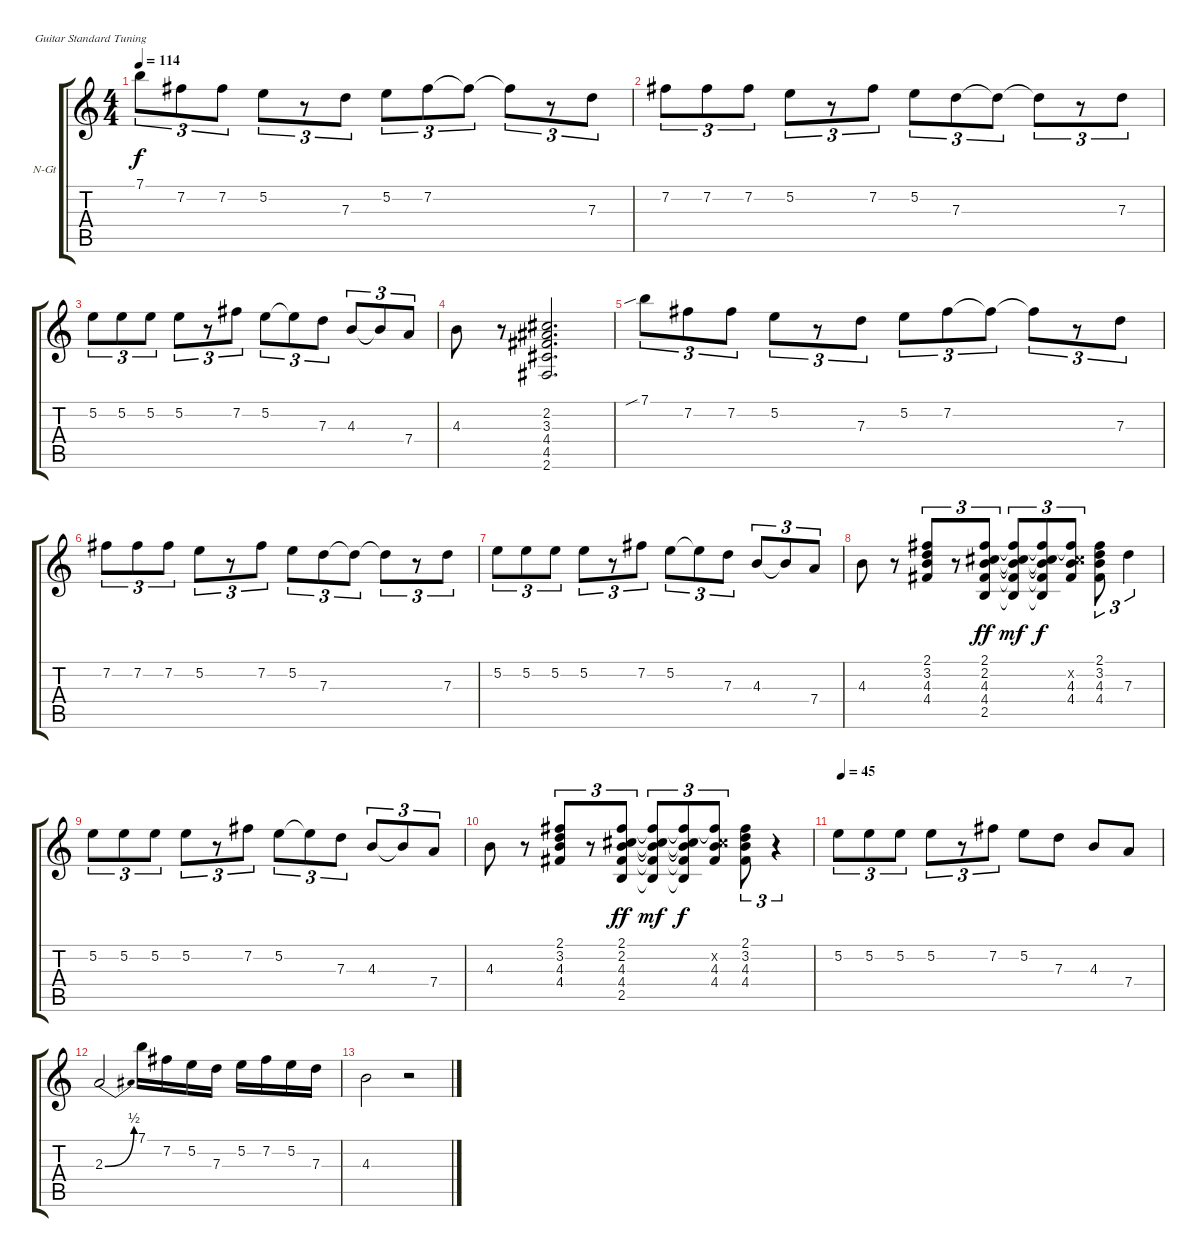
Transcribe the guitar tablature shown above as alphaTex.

\defaultSystemsLayout 4
\bracketExtendMode groupsimilarinstruments
\firstSystemTrackNameOrientation horizontal
\otherSystemsTrackNameOrientation horizontal
\track ("Nylon Guitar" "N-Gt") {instrument acousticguitarnylon}
\staff {score tabs}
\tuning (E4 B3 G3 D3 A2 E2)
\ts (4 4)
\tempo 114
\clef g2
\ks c
7.1.8{tu (3 2) dy f} 7.2.8{tu (3 2)} 7.2.8{tu (3 2)} 5.2.8{tu (3 2)} r.8{tu (3 2)} 7.3.8{tu (3 2)} 5.2.8{tu (3 2)} 7.2.8{tu (3 2)} 7.2{t}.8{tu (3 2)} 7.2{t}.8{tu (3 2)} r.8{tu (3 2)} 7.3.8{tu (3 2)} |
7.2.8{tu (3 2)} 7.2.8{tu (3 2)} 7.2.8{tu (3 2)} 5.2.8{tu (3 2)} r.8{tu (3 2)} 7.2.8{tu (3 2)} 5.2.8{tu (3 2)} 7.3.8{tu (3 2)} 7.3{t}.8{tu (3 2)} 7.3{t}.8{tu (3 2)} r.8{tu (3 2)} 7.3.8{tu (3 2)} |
5.2.8{tu (3 2)} 5.2.8{tu (3 2)} 5.2.8{tu (3 2)} 5.2.8{tu (3 2)} r.8{tu (3 2)} 7.2.8{tu (3 2)} 5.2.8{tu (3 2)} 5.2{t}.8{tu (3 2)} 7.3.8{tu (3 2)} 4.3.8{tu (3 2)} 4.3{t}.8{tu (3 2)} 7.4.8{tu (3 2)} |
4.3.8 r.8 (2.2 3.3 4.4 4.5 2.6).2{d} |
7.1{sib}.8{tu (3 2)} 7.2.8{tu (3 2)} 7.2.8{tu (3 2)} 5.2.8{tu (3 2)} r.8{tu (3 2)} 7.3.8{tu (3 2)} 5.2.8{tu (3 2)} 7.2.8{tu (3 2)} 7.2{t}.8{tu (3 2)} 7.2{t}.8{tu (3 2)} r.8{tu (3 2)} 7.3.8{tu (3 2)} |
7.2.8{tu (3 2)} 7.2.8{tu (3 2)} 7.2.8{tu (3 2)} 5.2.8{tu (3 2)} r.8{tu (3 2)} 7.2.8{tu (3 2)} 5.2.8{tu (3 2)} 7.3.8{tu (3 2)} 7.3{t}.8{tu (3 2)} 7.3{t}.8{tu (3 2)} r.8{tu (3 2)} 7.3.8{tu (3 2)} |
5.2.8{tu (3 2)} 5.2.8{tu (3 2)} 5.2.8{tu (3 2)} 5.2.8{tu (3 2)} r.8{tu (3 2)} 7.2.8{tu (3 2)} 5.2.8{tu (3 2)} 5.2{t}.8{tu (3 2)} 7.3.8{tu (3 2)} 4.3.8{tu (3 2)} 4.3{t}.8{tu (3 2)} 7.4.8{tu (3 2)} |
4.3.8 r.8 (2.1 3.2 4.3 4.4).8{tu (3 2)} r.8{tu (3 2)} (2.1 2.2 4.3 4.4 2.5).8{tu (3 2) dy ff} (2.1{t} 2.2{t} 4.3{t} 4.4{t} 2.5{t}).8{tu (3 2) dy mf} (2.1{t} 2.2{t} 4.3{t} 4.4{t} 2.5{t}).8{tu (3 2) dy f} (2.1{t} 2.2{x} 4.3 4.4).8{tu (3 2)} (2.1 3.2 4.3 4.4).8{tu (3 2)} 7.3.4{tu (3 2)} |
5.2.8{tu (3 2)} 5.2.8{tu (3 2)} 5.2.8{tu (3 2)} 5.2.8{tu (3 2)} r.8{tu (3 2)} 7.2.8{tu (3 2)} 5.2.8{tu (3 2)} 5.2{t}.8{tu (3 2)} 7.3.8{tu (3 2)} 4.3.8{tu (3 2)} 4.3{t}.8{tu (3 2)} 7.4.8{tu (3 2)} |
4.3.8 r.8 (2.1 3.2 4.3 4.4).8{tu (3 2)} r.8{tu (3 2)} (2.1 2.2 4.3 4.4 2.5).8{tu (3 2) dy ff} (2.1{t} 2.2{t} 4.3{t} 4.4{t} 2.5{t}).8{tu (3 2) dy mf} (2.1{t} 2.2{t} 4.3{t} 4.4{t} 2.5{t}).8{tu (3 2) dy f} (2.1{t} 2.2{x} 4.3 4.4).8{tu (3 2)} (2.1 3.2 4.3 4.4).8{tu (3 2)} r.4{tu (3 2)} |
\tempo (45 0.0125)
5.2.8{tu (3 2)} 5.2.8{tu (3 2)} 5.2.8{tu (3 2)} 5.2.8{tu (3 2)} r.8{tu (3 2)} 7.2.8{tu (3 2)} 5.2.8 7.3.8 4.3.8 7.4.8 |
2.3{be (bend 0 0 60 2)}.2 7.1.16 7.2.16 5.2.16 7.3.16 5.2.16 7.2.16 5.2.16 7.3.16 |
4.3.2 r.2
